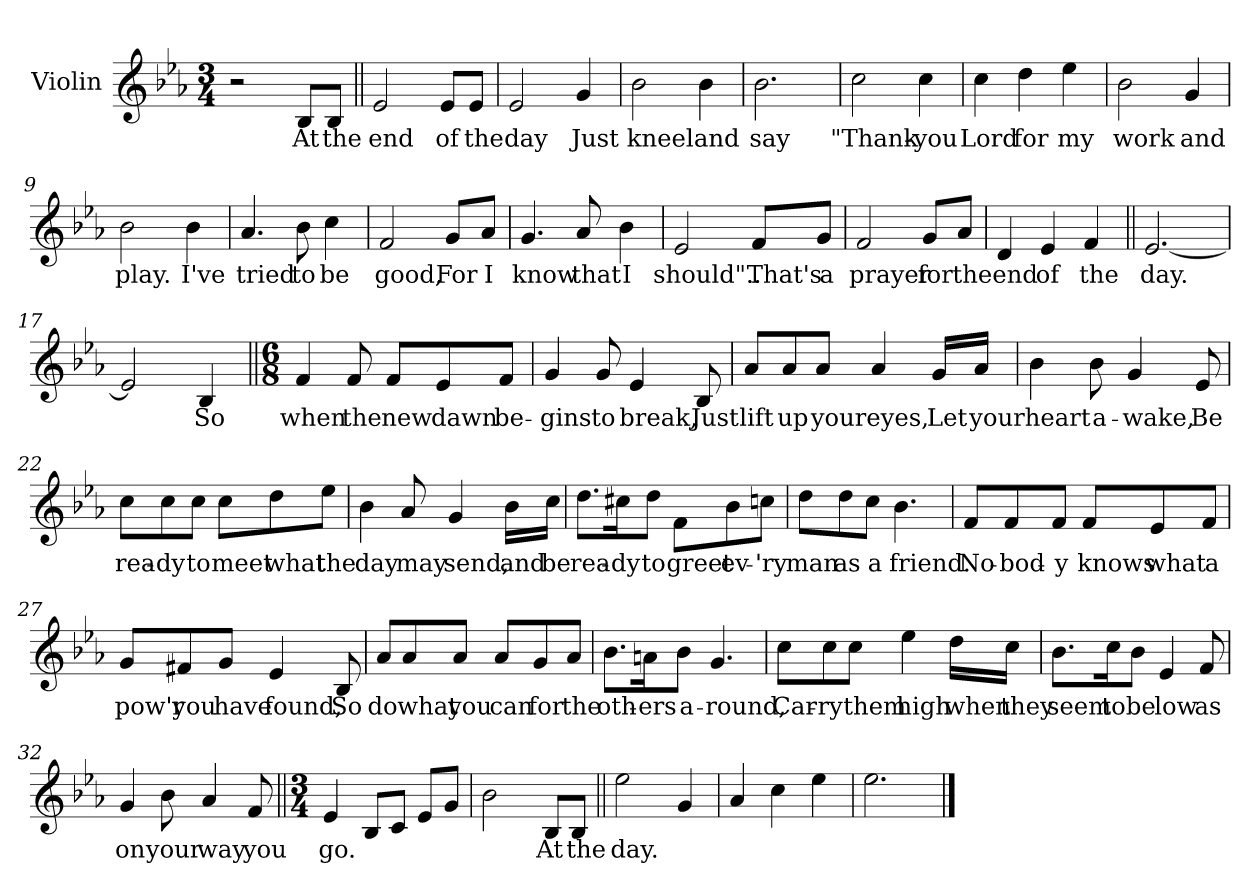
**kern	**text
*part1	*part1
*staff1	*staff1
*I"Violin	*
*I'Vln	*
*clefG2	*
*k[b-e-a-]	*
*E-:	*
*M3/4	*
=1	=1
2r	.
8B-/L	At
8B-/J	the
=2||	=2||
2e-/	end
8e-/L	of
8e-/J	the
=3	=3
2e-/	day
4g/	Just
=4	=4
2b-\	kneel
4b-\	and
=5	=5
2.b-\	say
=6	=6
2cc\	"Thank-
4cc\	-you
!!LO:LB:g=z
=7	=7
4cc\	Lord
4dd\	for
4ee-\	my
=8	=8
2b-\	work
4g/	and
=9	=9
2b-\	play.
4b-\	I've
=10	=10
4.a-/	tried
8b-\	to
4cc\	be
=11	=11
2f/	good,
8g/L	For
8a-/J	I
=12	=12
4.g/	know
8a-/	that
4b-\	I
!!LO:LB:g=z
=13	=13
2e-/	should"..
8f/L	That's
8g/J	a
=14	=14
2f/	prayer
8g/L	for
8a-/J	the
=15	=15
4d/	end
4e-/	of
4f/	the
=16||	=16||
[2.e-/	day.
=17	=17
2e-/]	.
4B-/	So
=18||	=18||
*M6/8	*
4f/	when
8f/	the
8f/L	new
8e-/	dawn
8f/J	be-
!!LO:LB:g=z
=19	=19
4g/	-gins
8g/	to
4e-/	break,
8B-/	Just
=20	=20
8a-/L	lift
8a-/	up
8a-/J	your
4a-/	eyes,
16g/LL	Let
16a-/JJ	your
=21	=21
4b-\	heart
8b-\	a-
4g/	-wake,
8e-/	Be
=22	=22
8cc\L	rea-
8cc\	-dy
8cc\J	to
8cc\L	meet
8dd\	what
8ee-\J	the
!!LO:LB:g=z
=23	=23
4b-\	day
8a-/	may
4g/	send,
16b-\LL	and
16cc\JJ	be
=24	=24
8.dd\L	rea-
16cc#X\K	-dy
8dd\J	to
8f\L	greet
8b-\	ev-
8ccn\J	-'ry
=25	=25
8dd\L	man
8dd\	as
8cc\J	a
4.b-\	friend.
=26	=26
8f/L	No-
8f/	-bod-
8f/J	-y
8f/L	knows
8e-/	what
8f/J	a
!!LO:LB:g=z
=27	=27
8g/L	pow'r
8f#X/	you
8g/J	have
4e-/	found,
8B-/	So
=28	=28
8a-/L	do
8a-/	what
8a-/J	you
8a-/L	can
8g/	for
8a-/J	the
=29	=29
8.b-\L	oth-
16an\K	-ers
8b-\J	a-
4.g/	-round,
!!LO:LB:g=z
=30	=30
8cc\L	Car-
8cc\	-ry
8cc\J	them
4ee-\	high
16dd\LL	when
16cc\JJ	they
=31	=31
8.b-\L	seem
16cc\K	to
8b-\J	be
4e-/	low
8f/	as
=32	=32
4g/	on
8b-\	your
4a-/	way
8f/	you
=33||	=33||
*M3/4	*
4e-/	go.
8B-/L	.
8c/J	.
8e-/L	.
8g/J	.
!!LO:LB:g=z
=34	=34
2b-\	.
8B-/L	At
8B-/J	the
=35||	=35||
2ee-\	day.
4g/	.
=36	=36
4a-/	.
4cc\	.
4ee-\	.
=37	=37
2.ee-\	.
==	==
*-	*-
